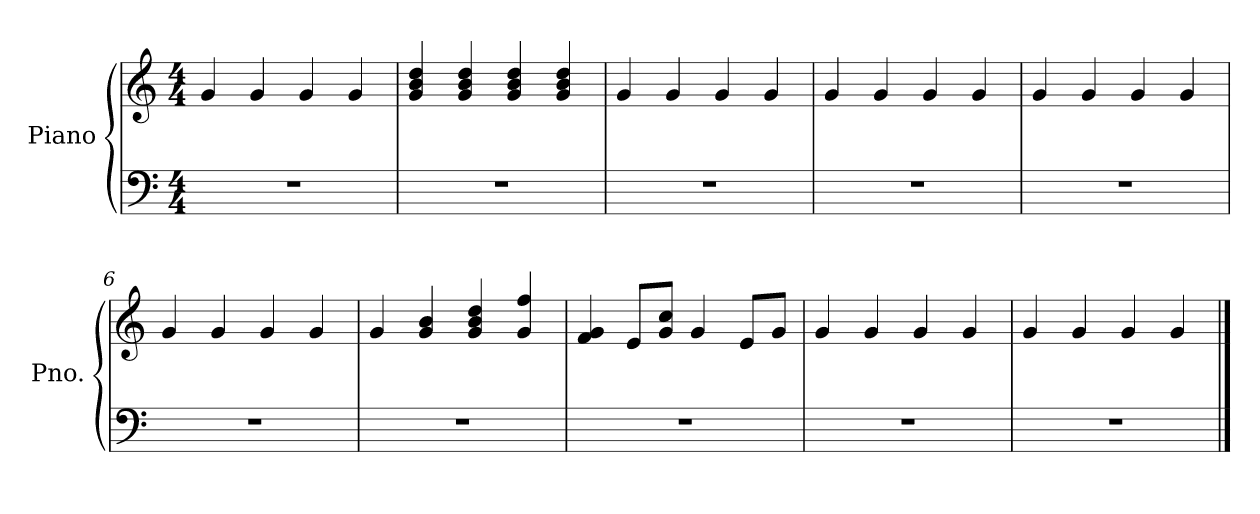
**kern	**kern
*part1	*part1
*staff2	*staff1
*I"Piano	*
*I'Pno.	*
*clefF4	*clefG2
*k[]	*k[]
*M4/4	*M4/4
=1	=1
1r	4g/
.	4g/
.	4g/
.	4g/
=2	=2
1r	4g/ 4b/ 4dd/
.	4g/ 4b/ 4dd/
.	4g/ 4b/ 4dd/
.	4g/ 4b/ 4dd/
=3	=3
1r	4g/
.	4g/
.	4g/
.	4g/
=4	=4
1r	4g/
.	4g/
.	4g/
.	4g/
=5	=5
1r	4g/
.	4g/
.	4g/
.	4g/
=6	=6
1r	4g/
.	4g/
.	4g/
.	4g/
=7	=7
1r	4g/
.	4g/ 4b/
.	4g/ 4b/ 4dd/
.	4g/ 4ff/
!!LO:LB:g=z
=8	=8
1r	4f/ 4g/
.	8e/L
.	8g/ 8cc/J
.	4g/
.	8e/L
.	8g/J
=9	=9
1r	4g/
.	4g/
.	4g/
.	4g/
=10	=10
1r	4g/
.	4g/
.	4g/
.	4g/
==	==
*-	*-
